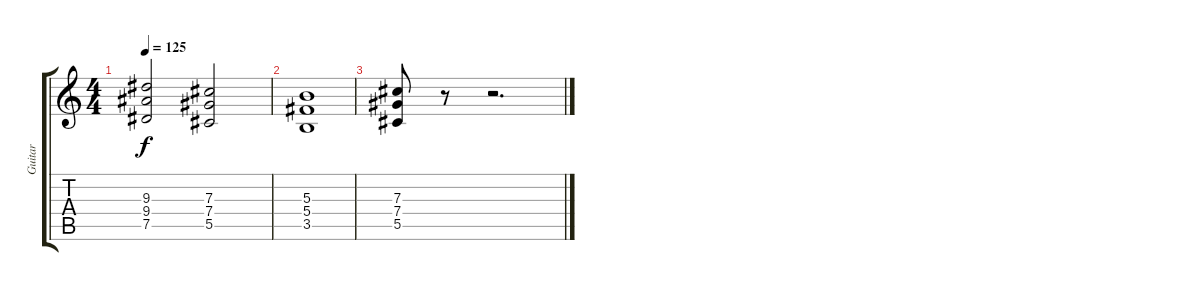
\track ("Guitar" "Guitar") {instrument overdrivenguitar}
\staff {score tabs}
\tuning (Eb4 Bb3 Gb3 Db3 Ab2 Eb2) {hide}
\ts (4 4)
\tempo 125
\clef g2
\ks c
(9.3{t} 9.4{t} 7.5{t}).2{dy f} (7.3 7.4 5.5).2 |
(5.3 5.4 3.5).1 |
(7.3 7.4 5.5).8 r.8 r.2{d}
